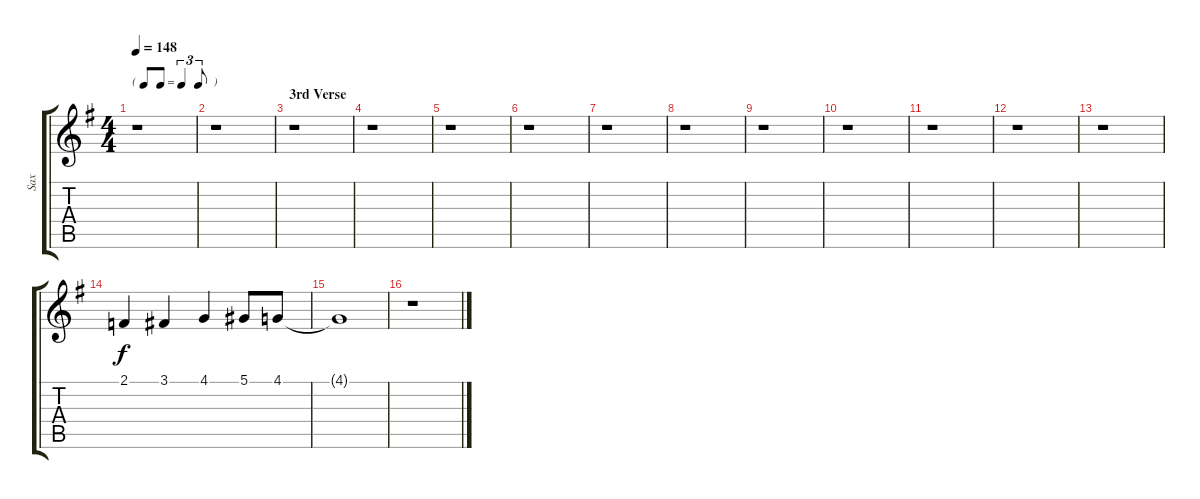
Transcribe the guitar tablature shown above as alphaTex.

\track ("Sax" "Sax") {instrument tenorsax}
\staff {score tabs}
\tuning (Eb4 Bb3 Gb3 Db3 Ab2 Eb2) {hide}
\ts (4 4)
\tf triplet8th
\tempo 148
\clef g2
\ks g
r.1{dy f} |
r.1 |
\section ("" "3rd Verse")
r.1 |
r.1 |
r.1 |
r.1 |
r.1 |
r.1 |
r.1 |
r.1 |
r.1 |
r.1 |
r.1 |
2.1.4 3.1.4 4.1.4 5.1.8 4.1.8 |
4.1{t}.1 |
r.1
